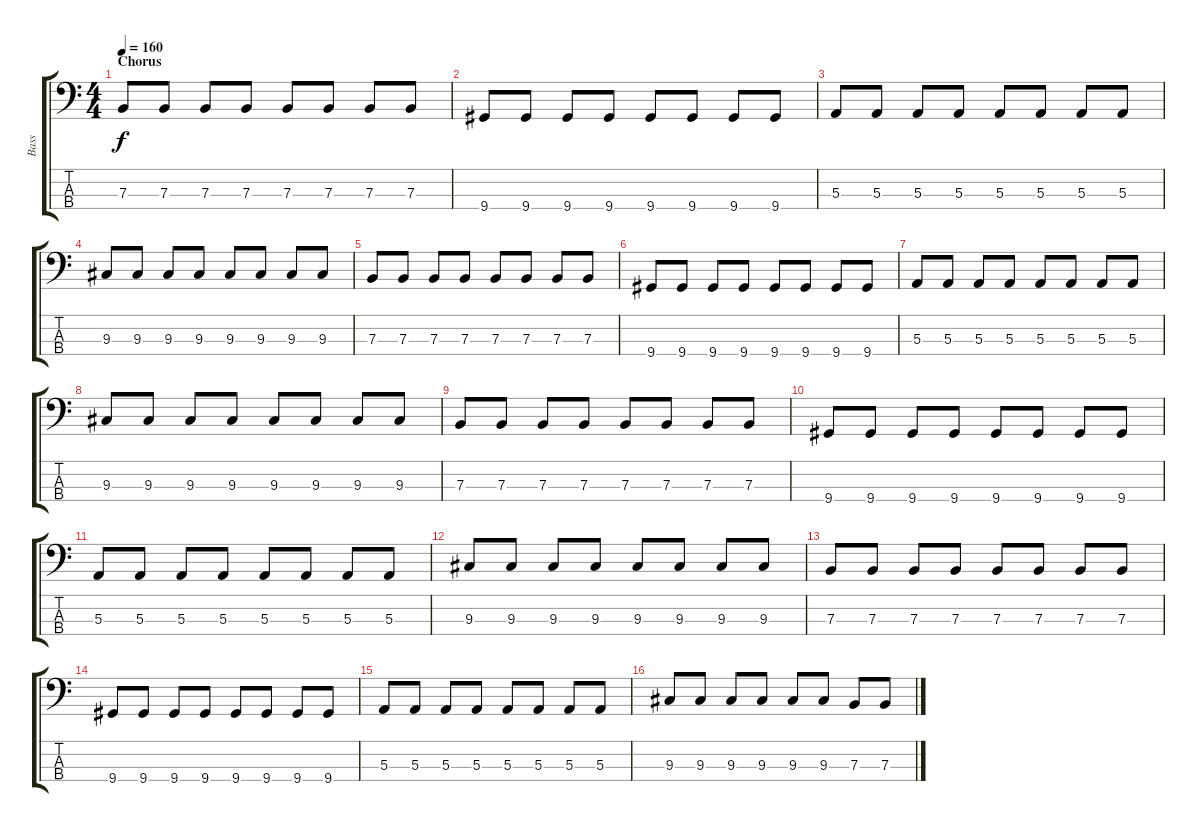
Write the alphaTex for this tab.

\track ("Bass" "Bass") {instrument electricbassfinger}
\staff {score tabs}
\tuning (D2 A1 E1 B0) {hide}
\ts (4 4)
\section ("" "Chorus")
\tempo 160
\clef f4
\ks c
7.3.8{dy f} 7.3.8 7.3.8 7.3.8 7.3.8 7.3.8 7.3.8 7.3.8 |
9.4.8 9.4.8 9.4.8 9.4.8 9.4.8 9.4.8 9.4.8 9.4.8 |
5.3.8 5.3.8 5.3.8 5.3.8 5.3.8 5.3.8 5.3.8 5.3.8 |
9.3.8 9.3.8 9.3.8 9.3.8 9.3.8 9.3.8 9.3.8 9.3.8 |
7.3.8 7.3.8 7.3.8 7.3.8 7.3.8 7.3.8 7.3.8 7.3.8 |
9.4.8 9.4.8 9.4.8 9.4.8 9.4.8 9.4.8 9.4.8 9.4.8 |
5.3.8 5.3.8 5.3.8 5.3.8 5.3.8 5.3.8 5.3.8 5.3.8 |
9.3.8 9.3.8 9.3.8 9.3.8 9.3.8 9.3.8 9.3.8 9.3.8 |
7.3.8 7.3.8 7.3.8 7.3.8 7.3.8 7.3.8 7.3.8 7.3.8 |
9.4.8 9.4.8 9.4.8 9.4.8 9.4.8 9.4.8 9.4.8 9.4.8 |
5.3.8 5.3.8 5.3.8 5.3.8 5.3.8 5.3.8 5.3.8 5.3.8 |
9.3.8 9.3.8 9.3.8 9.3.8 9.3.8 9.3.8 9.3.8 9.3.8 |
7.3.8 7.3.8 7.3.8 7.3.8 7.3.8 7.3.8 7.3.8 7.3.8 |
9.4.8 9.4.8 9.4.8 9.4.8 9.4.8 9.4.8 9.4.8 9.4.8 |
5.3.8 5.3.8 5.3.8 5.3.8 5.3.8 5.3.8 5.3.8 5.3.8 |
9.3.8 9.3.8 9.3.8 9.3.8 9.3.8 9.3.8 7.3.8 7.3.8
